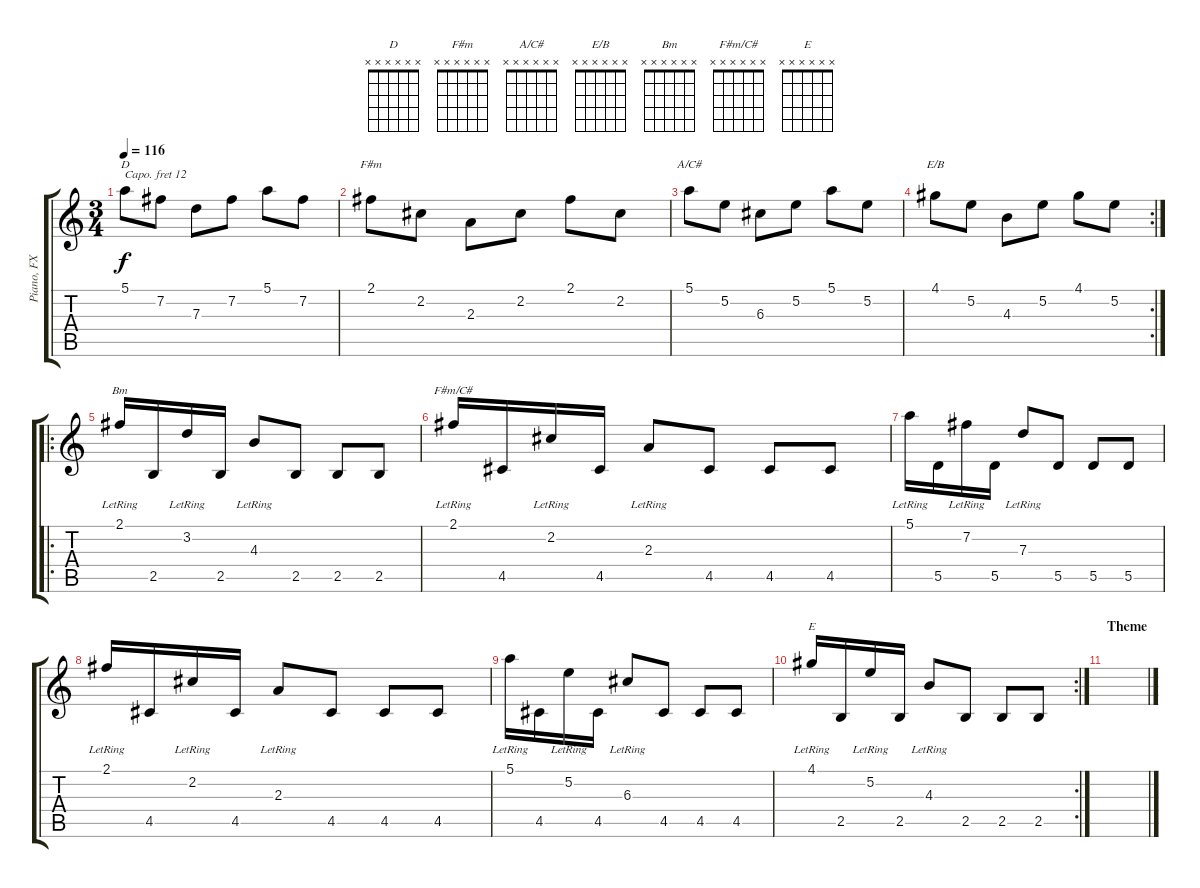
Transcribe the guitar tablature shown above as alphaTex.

\track ("Piano, FX" "Piano, FX") {instrument electricgrandpiano}
\staff {score tabs}
\capo 12
\tuning (E4 B3 G3 D3 A2 E2) {hide}
\chord ("D" x x x x x x) {firstfret 0}
\chord ("F#m" x x x x x x) {firstfret 0}
\chord ("A/C#" x x x x x x) {firstfret 0}
\chord ("E/B" x x x x x x) {firstfret 0}
\chord ("Bm" x x x x x x) {firstfret 0}
\chord ("F#m/C#" x x x x x x) {firstfret 0}
\chord ("E" x x x x x x) {firstfret 0}
\ts (3 4)
\tempo 116
\clef g2
\ks c
5.1.8{ch "D" dy f} 7.2.8 7.3.8 7.2.8 5.1.8 7.2.8 |
2.1.8{ch "F#m"} 2.2.8 2.3.8 2.2.8 2.1.8 2.2.8 |
5.1.8{ch "A/C#"} 5.2.8 6.3.8 5.2.8 5.1.8 5.2.8 |
\rc 2
4.1.8{ch "E/B"} 5.2.8 4.3.8 5.2.8 4.1.8 5.2.8 |
\ro
2.1{lr}.16{ch "Bm"} 2.5.16 3.2{lr}.16 2.5.16 4.3{lr}.8 2.5.8 2.5.8 2.5.8 |
2.1{lr}.16{ch "F#m/C#"} 4.5.16 2.2{lr}.16 4.5.16 2.3{lr}.8 4.5.8 4.5.8 4.5.8 |
5.1{lr}.16 5.5.16 7.2{lr}.16 5.5.16 7.3{lr}.8 5.5.8 5.5.8 5.5.8 |
2.1{lr}.16 4.5.16 2.2{lr}.16 4.5.16 2.3{lr}.8 4.5.8 4.5.8 4.5.8 |
5.1{lr}.16 4.5.16 5.2{lr}.16 4.5.16 6.3{lr}.8 4.5.8 4.5.8 4.5.8 |
\rc 2
4.1{lr}.16{ch "E"} 2.5.16 5.2{lr}.16 2.5.16 4.3{lr}.8 2.5.8 2.5.8 2.5.8 |
\section ("" "Theme")
